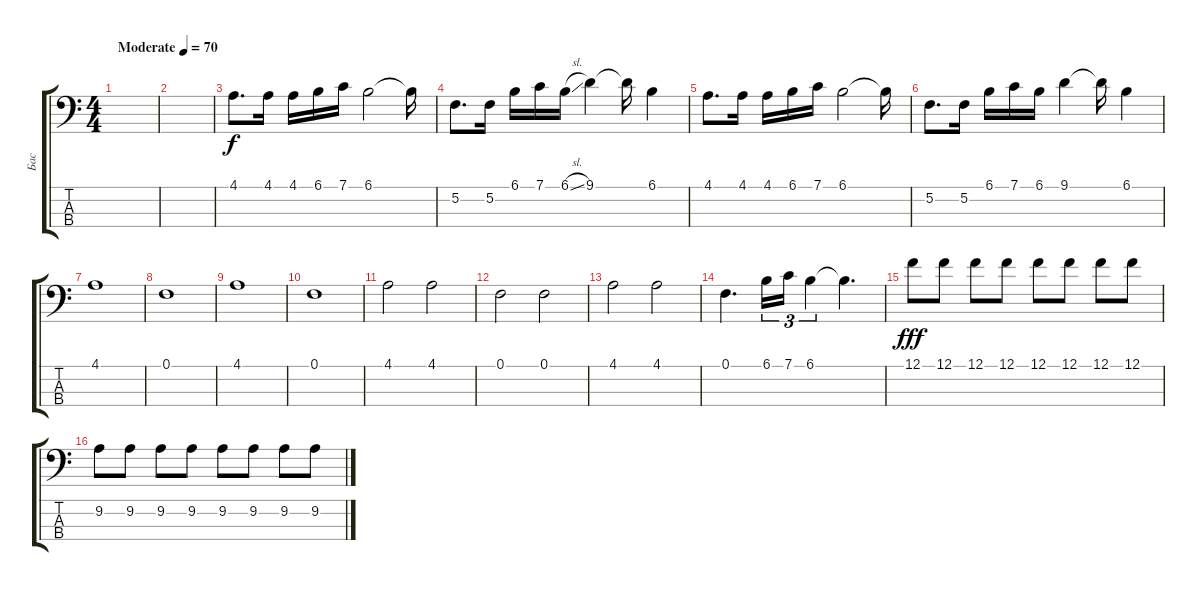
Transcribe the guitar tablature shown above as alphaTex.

\track ("Бас" "Бас") {instrument electricbassfinger}
\staff {score tabs}
\tuning (F2 C2 G1 C1) {hide}
\ts (4 4)
\tempo (70 "Moderate")
\clef f4
\ks c
|
|
4.1.8{d} 4.1.16 4.1.16 6.1.16 7.1.16 6.1.2 6.1{t}.16 |
5.2.8{d} 5.2.16 6.1.16 7.1.16 6.1{sl}.16 9.1.4 9.1{t}.16 6.1.4 |
4.1.8{d} 4.1.16 4.1.16 6.1.16 7.1.16 6.1.2 6.1{t}.16 |
5.2.8{d} 5.2.16 6.1.16 7.1.16 6.1.16 9.1.4 9.1{t}.16 6.1.4 |
4.1.1 |
0.1.1 |
4.1.1 |
0.1.1 |
4.1.2 4.1.2 |
0.1.2 0.1.2 |
4.1.2 4.1.2 |
0.1.4{d} 6.1.16{tu (3 2)} 7.1.16{tu (3 2)} 6.1.4{tu (3 2)} 6.1{t}.4{d dy f} |
12.1.8{dy fff} 12.1.8 12.1.8 12.1.8 12.1.8 12.1.8 12.1.8 12.1.8 |
9.2.8 9.2.8 9.2.8 9.2.8 9.2.8 9.2.8 9.2.8 9.2.8
